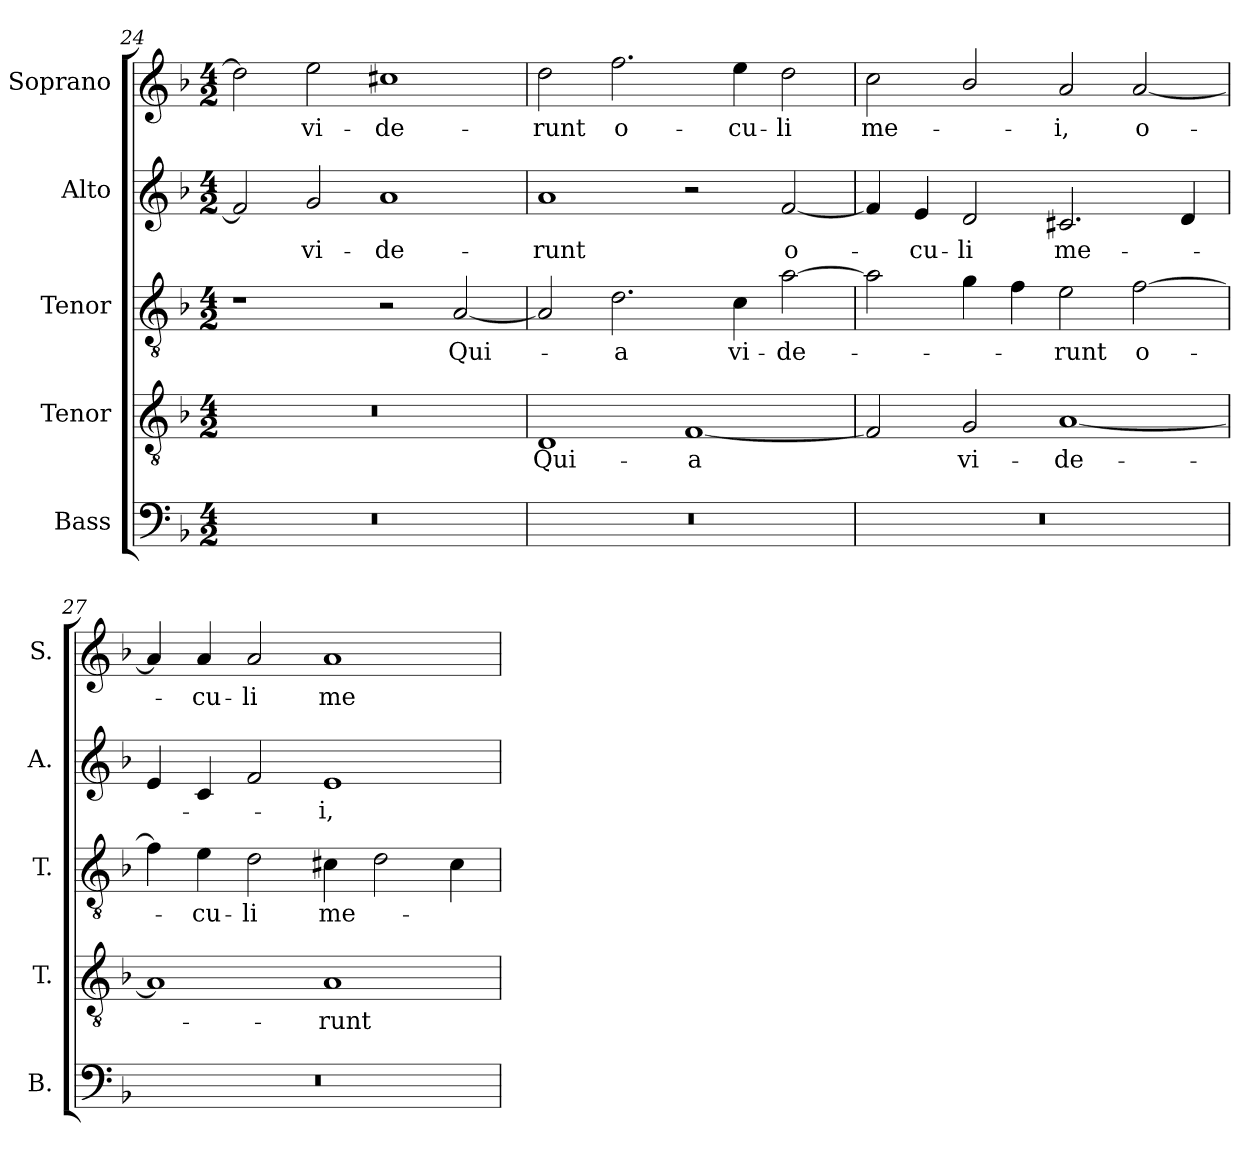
**kern	**kern	**text	**kern	**text	**kern	**text	**kern	**text
*part5	*part4	*part4	*part3	*part3	*part2	*part2	*part1	*part1
*staff5	*staff4	*staff4	*staff3	*staff3	*staff2	*staff2	*staff1	*staff1
*I"Bass	*I"Tenor	*	*I"Tenor	*	*I"Alto	*	*I"Soprano	*
*I'B.	*I'T.	*	*I'T.	*	*I'A.	*	*I'S.	*
*clefF4	*clefGv2	*	*clefGv2	*	*clefG2	*	*clefG2	*
*	*ITrd7c12	*	*ITrd7c12	*	*	*	*	*
*k[b-]	*k[b-]	*	*k[b-]	*	*k[b-]	*	*k[b-]	*
*F:	*F:	*	*F:	*	*F:	*	*F:	*
*M4/2	*M4/2	*	*M4/2	*	*M4/2	*	*M4/2	*
=24	=24	=24	=24	=24	=24	=24	=24	=24
!LO:N:vis=1	!LO:N:vis=1	!	!	!	!	!	!	!
0r	0r	.	1r	.	2fi/]	.	2ddi\]	.
!	!	!	!	!	!	!LO:LY:b:color=#000000	!	!
!	!	!	!	!	!	!	!	!LO:LY:b:color=#000000
.	.	.	.	.	2gi/	vi-	2eei\	vi-
!	!	!	!	!	!	!LO:LY:b:color=#000000	!	!
!	!	!	!	!	!	!	!	!LO:LY:b:color=#000000
.	.	.	2r	.	1ai	-de-	1cc#Xi	-de-
!	!	!	!	!LO:LY:b:color=#000000	!	!	!	!
.	.	.	[2AAi/	Qui-	.	.	.	.
=25	=25	=25	=25	=25	=25	=25	=25	=25
!LO:N:vis=1	!	!	!	!	!	!	!	!
!	!	!LO:LY:b:color=#000000	!	!	!	!	!	!
!	!	!	!	!	!	!LO:LY:b:color=#000000	!	!
!	!	!	!	!	!	!	!	!LO:LY:b:color=#000000
0r	1DDi	Qui-	2AAi/]	.	1ai	-runt	2ddi\	-runt
!	!	!	!	!LO:LY:b:color=#000000	!	!	!	!
!	!	!	!	!	!	!	!	!LO:LY:b:color=#000000
.	.	.	2.Di\	-a	.	.	2.ffi\	o-
!	!	!LO:LY:b:color=#000000	!	!	!	!	!	!
.	[1FFi	-a	.	.	2r	.	.	.
!	!	!	!	!LO:LY:b:color=#000000	!	!	!	!
!	!	!	!	!	!	!	!	!LO:LY:b:color=#000000
.	.	.	4Ci\	vi-	.	.	4eei\	-cu-
!	!	!	!	!LO:LY:b:color=#000000	!	!	!	!
!	!	!	!	!	!	!LO:LY:b:color=#000000	!	!
!	!	!	!	!	!	!	!	!LO:LY:b:color=#000000
.	.	.	[2Ai\	-de-	[2fi/	o-	2ddi\	-li
=26	=26	=26	=26	=26	=26	=26	=26	=26
!LO:N:vis=1	!	!	!	!	!	!	!	!
!	!	!	!	!	!	!	!	!LO:LY:b:color=#000000
0r	2FFi/]	.	2Ai\]	.	4fi/]	.	2cci\	me-
!	!	!	!	!	!	!LO:LY:b:color=#000000	!	!
.	.	.	.	.	4ei/	-cu-	.	.
!	!	!LO:LY:b:color=#000000	!	!	!	!	!	!
!	!	!	!	!	!	!LO:LY:b:color=#000000	!	!
.	2GGi/	vi-	4Gi\	.	2di/	-li	2b-i/	.
.	.	.	4Fi\	.	.	.	.	.
!	!	!LO:LY:b:color=#000000	!	!	!	!	!	!
!	!	!	!	!LO:LY:b:color=#000000	!	!	!	!
!	!	!	!	!	!	!LO:LY:b:color=#000000	!	!
!	!	!	!	!	!	!	!	!LO:LY:b:color=#000000
.	[1AAi	-de-	2Ei\	-runt	2.c#Xi/	me-	2ai/	-i,
!	!	!	!	!LO:LY:b:color=#000000	!	!	!	!
!	!	!	!	!	!	!	!	!LO:LY:b:color=#000000
.	.	.	[2Fi\	o-	.	.	[2ai/	o-
.	.	.	.	.	4di/	.	.	.
!!LO:PB:g=z
=27	=27	=27	=27	=27	=27	=27	=27	=27
!LO:N:vis=1	!	!	!	!	!	!	!	!
0r	1AAi]	.	4Fi\]	.	4ei/	.	4ai/]	.
!	!	!	!	!LO:LY:b:color=#000000	!	!	!	!
!	!	!	!	!	!	!	!	!LO:LY:b:color=#000000
.	.	.	4Ei\	-cu-	4ci/	.	4ai/	-cu-
!	!	!	!	!LO:LY:b:color=#000000	!	!	!	!
!	!	!	!	!	!	!	!	!LO:LY:b:color=#000000
.	.	.	2Di\	-li	2fi/	.	2ai/	-li
!	!	!LO:LY:b:color=#000000	!	!	!	!	!	!
!	!	!	!	!LO:LY:b:color=#000000	!	!	!	!
!	!	!	!	!	!	!LO:LY:b:color=#000000	!	!
!	!	!	!	!	!	!	!	!LO:LY:b:color=#000000
.	1AAi	-runt	4C#Xi\	me-	1ei	-i,	1ai	me-
.	.	.	2Di\	.	.	.	.	.
.	.	.	4C#i\	.	.	.	.	.
=	=	=	=	=	=	=	=	=
*-	*-	*-	*-	*-	*-	*-	*-	*-
